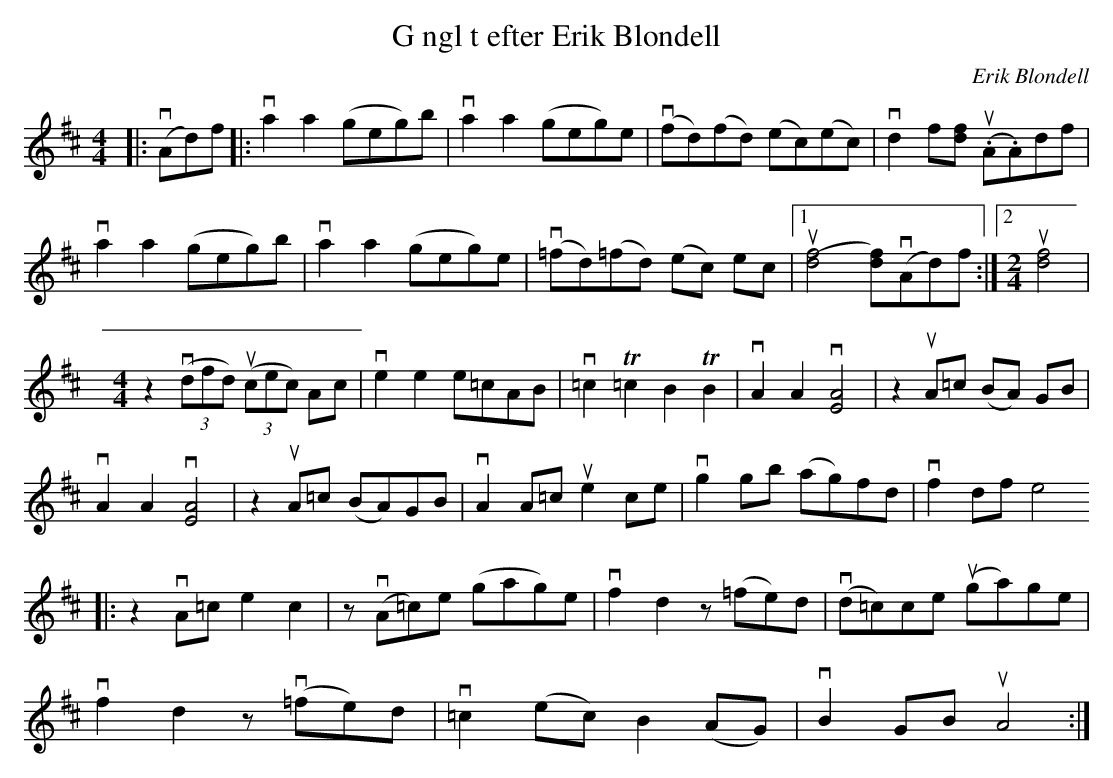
X:1
T: G ngl t efter Erik Blondell
C: Erik Blondell
M: 4/4
L: 1/8
K: D
|: (vAd)f|: va2 a2 (geg)b | va2 a2 (geg)e | (vfd)(fd) (ec)(ec) | vd2 f[fd] (u.A.A)df |
va2 a2 (geg)b | va2 a2 (geg)e | (v=fd)(=fd) (ec) ec |1 u[(d4f4] [df])(vAd)f :|2 [M:2/4] u[d4f4] |
[M:4/4] z2 v((3dfd) u((3cec) Ac | ve2 e2 e=cAB | v=c2 T=c2 B2 TB2 | vA2 A2 v[A4E4] | z2 uA=c (BA) GB |
vA2 A2 v[A4E4] | z2 uA=c (BA)GB | vA2 A=c ue2 ce | vg2 gb (ag)fd | vf2 df e4
|: z2 vA=c e2 c2 | z v(A=c)e (gag)e | vf2 d2 z (=fe)d | v(d=c)ce u(ga)ge |
vf2 d2 z v(=fe)d | v=c2 (ec) B2 (AG) | vB2 GB uA4 :|
